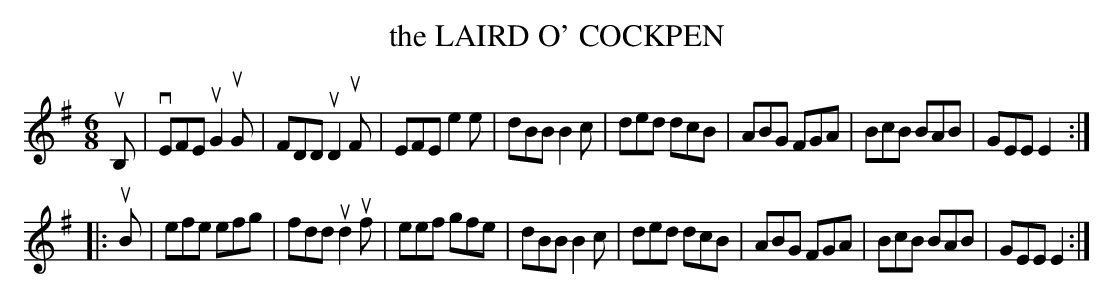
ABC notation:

X:1
T: the LAIRD O' COCKPEN
M: 6/8
L: 1/8
K: Em
uB, |\
vEFE uG2uG | FDD uD2uF | EFE e2e | dBB B2c |\
ded dcB | ABG FGA | BcB BAB | GEE E2 :|
|: uB |\
efe efg | fdd ud2uf | eef gfe | dBB B2c |\
ded dcB | ABG FGA | BcB BAB | GEE E2 :|
